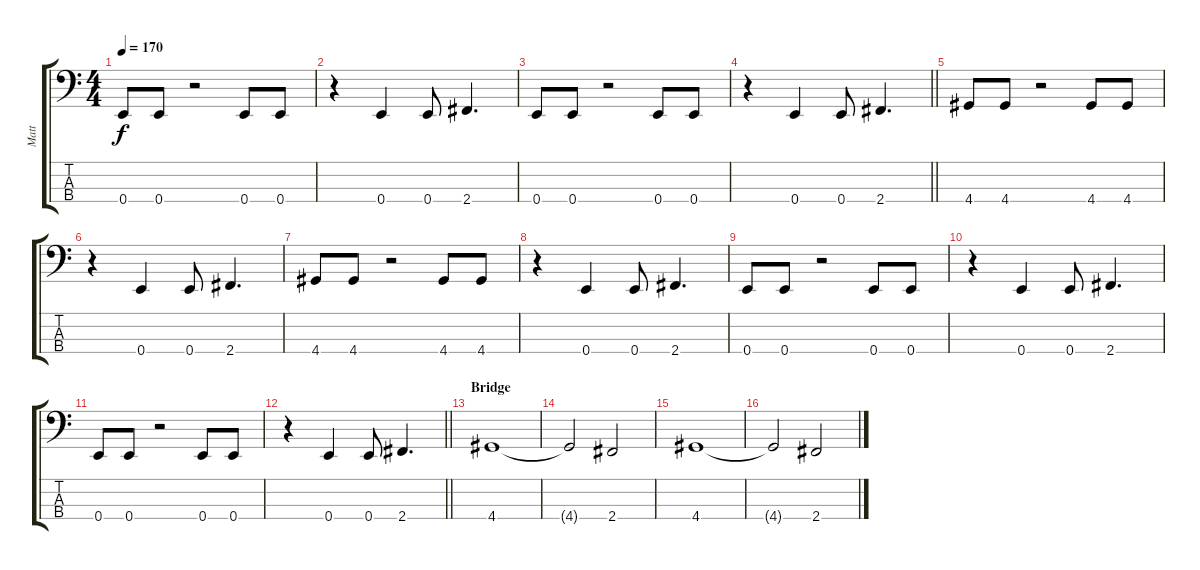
\track ("Matt" "Matt") {instrument electricbassfinger}
\staff {score tabs}
\tuning (G2 D2 A1 E1) {hide}
\ts (4 4)
\tempo 170
\clef f4
\ks c
0.4.8{dy f} 0.4.8 r.2 0.4.8 0.4.8 |
r.4 0.4.4 0.4.8 2.4.4{d} |
0.4.8 0.4.8 r.2 0.4.8 0.4.8 |
\barLineRight lightlight
r.4 0.4.4 0.4.8 2.4.4{d} |
4.4.8 4.4.8 r.2 4.4.8 4.4.8 |
r.4 0.4.4 0.4.8 2.4.4{d} |
4.4.8 4.4.8 r.2 4.4.8 4.4.8 |
r.4 0.4.4 0.4.8 2.4.4{d} |
0.4.8 0.4.8 r.2 0.4.8 0.4.8 |
r.4 0.4.4 0.4.8 2.4.4{d} |
0.4.8 0.4.8 r.2 0.4.8 0.4.8 |
\barLineRight lightlight
r.4 0.4.4 0.4.8 2.4.4{d} |
\section ("" "Bridge")
4.4.1 |
4.4{t}.2 2.4.2 |
4.4.1 |
4.4{t}.2 2.4.2
